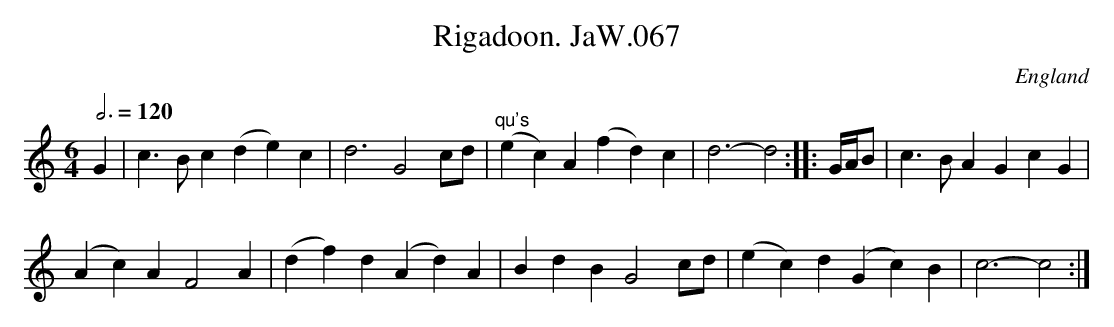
X:1
T:Rigadoon. JaW.067
L:1/4
M:6/4
O:England
Q:3/4=120
K:C
G|c>Bc (de)c|d3 G2c/d/|"qu's"(ec)A (fd)c|\
d3-d2::G/4A/4B/|c>BA GcG|!
(Ac)A F2A|(df)d (Ad)A|BdB G2c/d/|(ec)d (Gc)B|c3-c2:|
